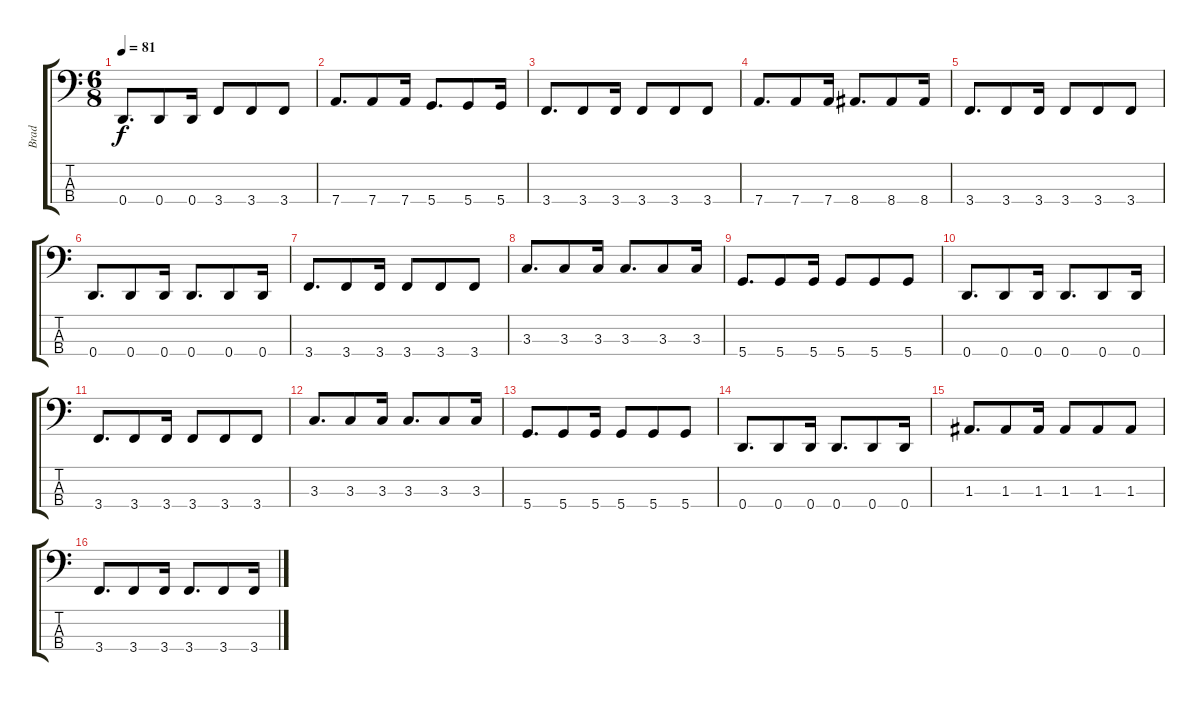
\track ("Brad" "Brad") {instrument electricbasspick}
\staff {score tabs}
\tuning (G2 D2 A1 D1) {hide}
\ts (6 8)
\tempo 81
\clef f4
\ks c
0.4.8{d dy f} 0.4.8 0.4.16 3.4.8 3.4.8 3.4.8 |
7.4.8{d} 7.4.8 7.4.16 5.4.8{d} 5.4.8 5.4.16 |
3.4.8{d} 3.4.8 3.4.16 3.4.8 3.4.8 3.4.8 |
7.4.8{d} 7.4.8 7.4.16 8.4.8{d} 8.4.8 8.4.16 |
3.4.8{d} 3.4.8 3.4.16 3.4.8 3.4.8 3.4.8 |
0.4.8{d} 0.4.8 0.4.16 0.4.8{d} 0.4.8 0.4.16 |
3.4.8{d} 3.4.8 3.4.16 3.4.8 3.4.8 3.4.8 |
3.3.8{d} 3.3.8 3.3.16 3.3.8{d} 3.3.8 3.3.16 |
5.4.8{d} 5.4.8 5.4.16 5.4.8 5.4.8 5.4.8 |
0.4.8{d} 0.4.8 0.4.16 0.4.8{d} 0.4.8 0.4.16 |
3.4.8{d} 3.4.8 3.4.16 3.4.8 3.4.8 3.4.8 |
3.3.8{d} 3.3.8 3.3.16 3.3.8{d} 3.3.8 3.3.16 |
5.4.8{d} 5.4.8 5.4.16 5.4.8 5.4.8 5.4.8 |
0.4.8{d} 0.4.8 0.4.16 0.4.8{d} 0.4.8 0.4.16 |
1.3.8{d} 1.3.8 1.3.16 1.3.8 1.3.8 1.3.8 |
3.4.8{d} 3.4.8 3.4.16 3.4.8{d} 3.4.8 3.4.16
